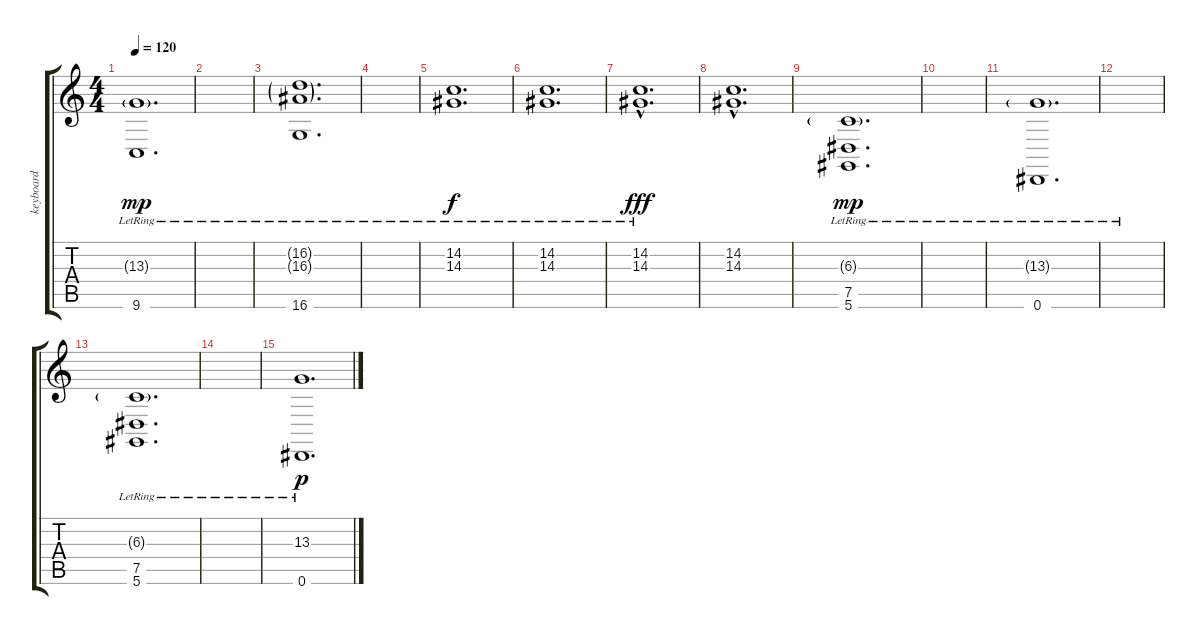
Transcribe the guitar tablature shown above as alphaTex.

\track ("keyboard" "keyboard") {instrument fx6goblins}
\staff {score tabs}
\tuning (Eb4 Bb3 Gb3 Db3 Ab2 Eb2) {hide}
\ts (4 4)
\tempo 120
\clef g2
\ks c
(13.3{g lr} 9.6{lr}).1{d dy mp} |
|
(16.2{g} 16.3{g lr} 16.6{lr}).1{d} |
|
(14.2{lr} 14.3{lr}).1{d dy f} |
(14.2{lr} 14.3{lr}).1{d} |
(14.2{lr} 14.3{hac lr}).1{d dy fff} |
(14.2 14.3{hac}).1{d} |
(6.3{g} 7.5 5.6{lr}).1{d dy mp} |
|
(13.3{g lr} 0.6{lr}).1{d} |
|
(6.3{g} 7.5 5.6{lr}).1{d} |
|
(13.3{lr} 0.6{lr}).1{d dy p}
